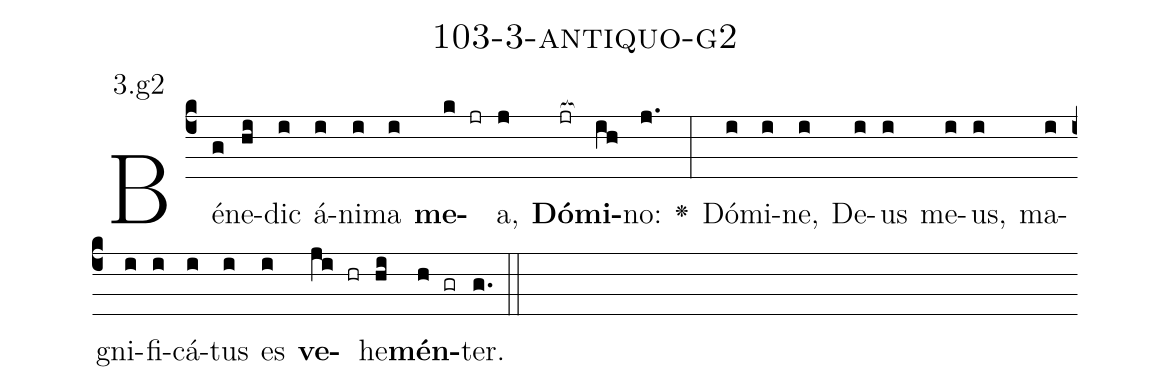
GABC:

name: 103-3-antiquo-g2;
annotation: 3.g2;
%%
(c4)Bé(g)ne(hi)dic(i) á(i)ni(i)ma(i) <b>me</b>(k jr)a,(j) <b>Dó</b>(jr[ocb:1{])<b>mi</b>(ih[ocb:0}])no:(j.) <v>\greheightstar</v>(:) Dó(i)mi(i)ne,(i) De(i)us(i) me(i)us,(i) ma(i)gni(i)fi(i)cá(i)tus(i) es(i) <b>ve</b>(ji hr)he(hi)<b>mén</b>(h gr)ter.(g.) (::)


%E(i) u(i) o(ji) u(hi) a(h) e.(g.) (::)
